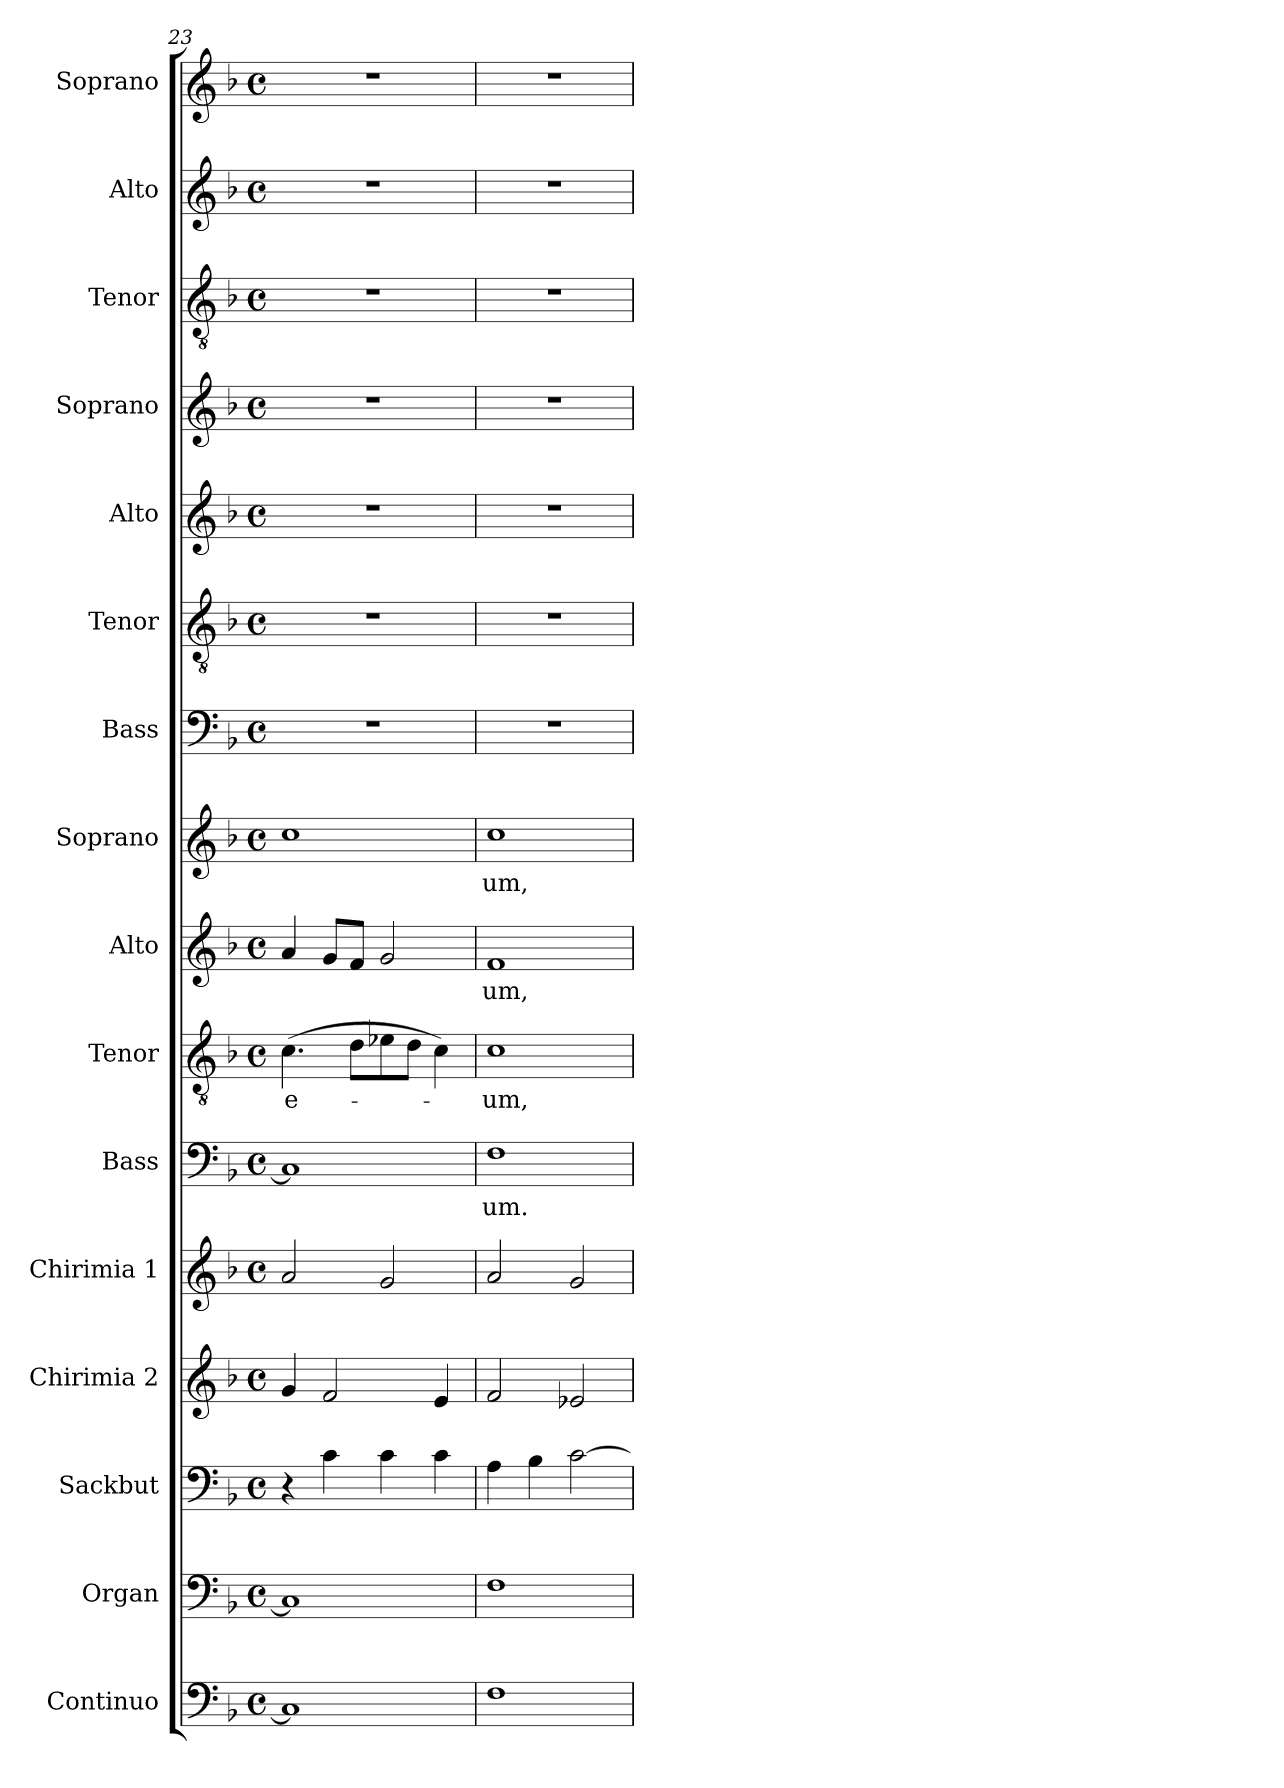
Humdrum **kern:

**kern	**kern	**kern	**kern	**kern	**kern	**text	**kern	**text	**kern	**text	**kern	**text	**kern	**kern	**kern	**kern	**kern	**kern	**kern
*part16	*part15	*part14	*part13	*part12	*part11	*part11	*part10	*part10	*part9	*part9	*part8	*part8	*part7	*part6	*part5	*part4	*part3	*part2	*part1
*staff16	*staff15	*staff14	*staff13	*staff12	*staff11	*staff11	*staff10	*staff10	*staff9	*staff9	*staff8	*staff8	*staff7	*staff6	*staff5	*staff4	*staff3	*staff2	*staff1
*I"Continuo	*I"Organ	*I"Sackbut	*I"Chirimia 2	*I"Chirimia 1	*I"Bass	*	*I"Tenor	*	*I"Alto	*	*I"Soprano	*	*I"Bass	*I"Tenor	*I"Alto	*I"Soprano	*I"Tenor	*I"Alto	*I"Soprano
*I'Cont.	*I'Org.	*I'Sbt.	*I'Chi.	*I'Chi.	*I'B.	*	*I'T.	*	*I'A.	*	*I'S.	*	*I'B.	*I'T.	*I'A.	*I'S.	*I'T.	*I'A.	*I'S.
*clefF4	*clefF4	*clefF4	*clefG2	*clefG2	*clefF4	*	*clefGv2	*	*clefG2	*	*clefG2	*	*clefF4	*clefGv2	*clefG2	*clefG2	*clefGv2	*clefG2	*clefG2
*	*	*	*	*	*	*	*ITrd7c12	*	*	*	*	*	*	*ITrd7c12	*	*	*ITrd7c12	*	*
*k[b-]	*k[b-]	*k[b-]	*k[b-]	*k[b-]	*k[b-]	*	*k[b-]	*	*k[b-]	*	*k[b-]	*	*k[b-]	*k[b-]	*k[b-]	*k[b-]	*k[b-]	*k[b-]	*k[b-]
*F:	*F:	*F:	*F:	*F:	*F:	*	*F:	*	*F:	*	*F:	*	*F:	*F:	*F:	*F:	*F:	*F:	*F:
*M4/4	*M4/4	*M4/4	*M4/4	*M4/4	*M4/4	*	*M4/4	*	*M4/4	*	*M4/4	*	*M4/4	*M4/4	*M4/4	*M4/4	*M4/4	*M4/4	*M4/4
*met(c)	*met(c)	*met(c)	*met(c)	*met(c)	*met(c)	*	*met(c)	*	*met(c)	*	*met(c)	*	*met(c)	*met(c)	*met(c)	*met(c)	*met(c)	*met(c)	*met(c)
=23	=23	=23	=23	=23	=23	=23	=23	=23	=23	=23	=23	=23	=23	=23	=23	=23	=23	=23	=23
!	!	!	!	!	!	!	!	!LO:LY:b:color=#000000	!	!	!	!	!	!	!	!	!	!	!
1Ci]	1Ci]	4r	4gi/	2ai/	1Ci]	.	(4.Ci\	e-	4ai/	.	1cci	.	1r	1r	1r	1r	1r	1r	1r
.	.	4ci\	2fi/	.	.	.	.	.	8gi/L	.	.	.	.	.	.	.	.	.	.
.	.	.	.	.	.	.	8Di\L	.	8fi/J	.	.	.	.	.	.	.	.	.	.
.	.	4ci\	.	2gi/	.	.	8E-Xi\	.	2gi/	.	.	.	.	.	.	.	.	.	.
.	.	.	.	.	.	.	8Di\J	.	.	.	.	.	.	.	.	.	.	.	.
.	.	4ci\	4ei/	.	.	.	4Ci\)	.	.	.	.	.	.	.	.	.	.	.	.
=24	=24	=24	=24	=24	=24	=24	=24	=24	=24	=24	=24	=24	=24	=24	=24	=24	=24	=24	=24
!	!	!	!	!	!	!LO:LY:b:color=#000000	!	!	!	!	!	!	!	!	!	!	!	!	!
!	!	!	!	!	!	!	!	!LO:LY:b:color=#000000	!	!	!	!	!	!	!	!	!	!	!
!	!	!	!	!	!	!	!	!	!	!LO:LY:b:color=#000000	!	!	!	!	!	!	!	!	!
!	!	!	!	!	!	!	!	!	!	!	!	!LO:LY:b:color=#000000	!	!	!	!	!	!	!
1Fi	1Fi	4Ai\	2fi/	2ai/	1Fi	-um.	1Ci	-um,	1fi	-um,	1cci	-um,	1r	1r	1r	1r	1r	1r	1r
.	.	4B-i\	.	.	.	.	.	.	.	.	.	.	.	.	.	.	.	.	.
.	.	[2ci\	2e-Xi/	2gi/	.	.	.	.	.	.	.	.	.	.	.	.	.	.	.
=	=	=	=	=	=	=	=	=	=	=	=	=	=	=	=	=	=	=	=
*-	*-	*-	*-	*-	*-	*-	*-	*-	*-	*-	*-	*-	*-	*-	*-	*-	*-	*-	*-
